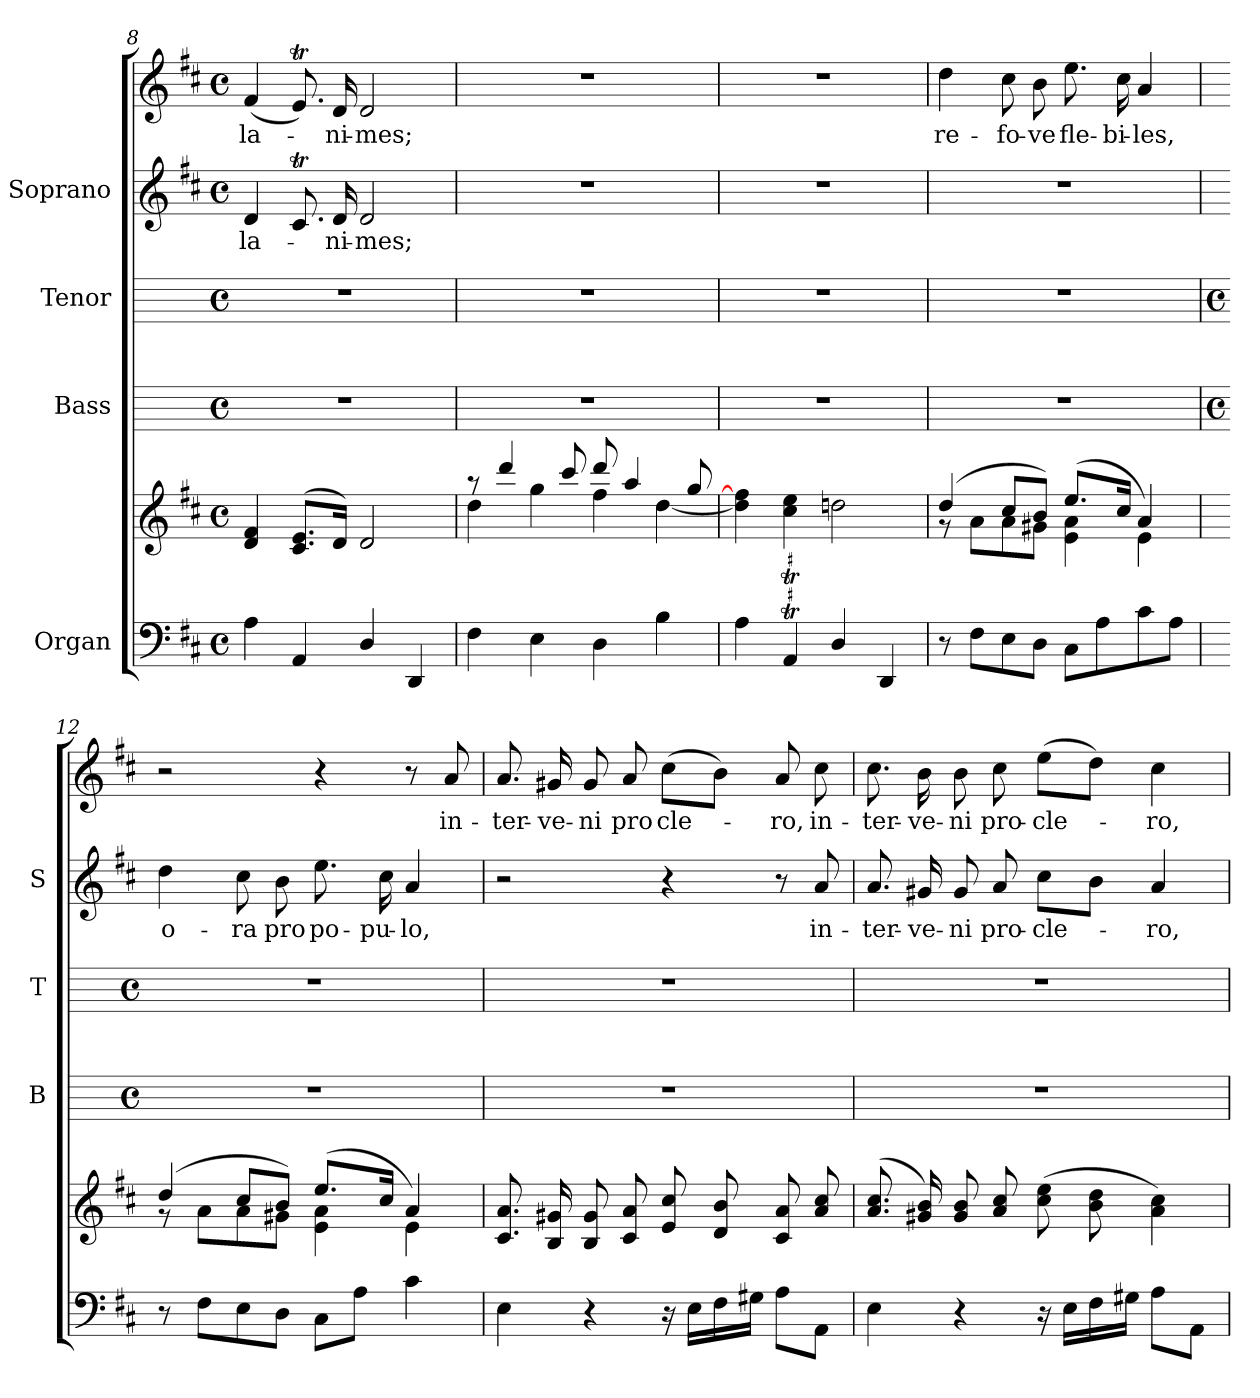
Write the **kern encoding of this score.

**kern	**kern	**kern	**kern	**kern	**text	**kern	**text
*part4	*part4	*part3	*part2	*part1	*part1	*part1	*part1
*staff6	*staff5	*staff4	*staff3	*staff2	*staff2	*staff1	*staff1
*I"Organ	*	*I"Bass	*I"Tenor	*I"Soprano	*	*	*
*	*	*I'B	*I'T	*I'S	*	*	*
*clefF4	*clefG2	*	*	*clefG2	*	*clefG2	*
*k[f#c#]	*k[f#c#]	*	*	*k[f#c#]	*	*k[f#c#]	*
*D:	*D:	*	*	*D:	*	*D:	*
*M4/4	*M4/4	*M4/4	*M4/4	*M4/4	*	*M4/4	*
*met(c)	*met(c)	*met(c)	*met(c)	*met(c)	*	*met(c)	*
=8	=8	=8	=8	=8	=8	=8	=8
*	*^	*	*	*	*	*	*
!	!	!	!	!	!	!LO:LY:b	!	!LO:LY:b
4A	4d/ 4f#/	1ryy	1r	1r	4d	la-	(<4f#	-la-
4AA	(>8.c#/ 8.e/L	.	.	.	8.c#t	.	8.eT)	.
!	!	!	!	!	!	!LO:LY:b	!	!LO:LY:b
.	16d/J)	.	.	.	16d	ni-	16d	ni-
!	!	!	!	!	!	!LO:LY:b	!	!LO:LY:b
4D/	2d/	.	.	.	2d	-mes;	2d	-mes;
4DD	.	.	.	.	.	.	.	.
=9	=9	=9	=9	=9	=9	=9	=9	=9
4F#	8r	4dd\	1r	1r	1r	.	1r	.
.	4ddd/	.	.	.	.	.	.	.
4E	.	4gg\	.	.	.	.	.	.
.	8ccc#/	.	.	.	.	.	.	.
4D	8ddd/	4ff#\	.	.	.	.	.	.
.	4aa/	.	.	.	.	.	.	.
4B	.	[4dd\	.	.	.	.	.	.
.	8gg/	.	.	.	.	.	.	.
=10	=10	=10	=10	=10	=10	=10	=10	=10
4A	1ryy	4dd\] 4ff#\]	1r	1r	1r	.	1r	.
4AA	.	4cc#\T 4ee\T	.	.	.	.	.	.
4D/	.	2dd\	.	.	.	.	.	.
4DD	.	.	.	.	.	.	.	.
=11	=11	=11	=11	=11	=11	=11	=11	=11
!	!	!	!	!	!	!	!	!LO:LY:b
8r	(>4dd/	8r	1r	1r	1r	.	4dd	re-
8F#L	.	8a\L	.	.	.	.	.	.
!	!	!	!	!	!	!	!	!LO:LY:b
8E	8cc#/L	8a\	.	.	.	.	8cc#	-fo-
!	!	!	!	!	!	!	!	!LO:LY:b
8DJ	8b/J)	8g#X\J	.	.	.	.	8b	-ve
!	!	!	!	!	!	!	!	!LO:LY:b
8C#L	(>8.ee/L	4e\ 4a\	.	.	.	.	8.ee	fle-
8A	.	.	.	.	.	.	.	.
!	!	!	!	!	!	!	!	!LO:LY:b
.	16cc#/J	.	.	.	.	.	16cc#	-bi-
!	!	!	!	!	!	!	!	!LO:LY:b
8c#	4a/)	4e\	.	.	.	.	4a	-les,
8AJ	.	.	.	.	.	.	.	.
!!LO:LB:g=z
=12	=12	=12	=12	=12	=12	=12	=12	=12
*	*	*	*M4/4	*M4/4	*	*	*	*
*	*	*	*met(c)	*met(c)	*	*	*	*
!	!	!	!	!	!	!LO:LY:b	!	!
8r	(>4dd/	8r	1r	1r	4dd	-o-	2r	.
8F#L	.	8a\L	.	.	.	.	.	.
!	!	!	!	!	!	!LO:LY:b	!	!
8E	8cc#/L	8a\	.	.	8cc#	-ra	.	.
!	!	!	!	!	!	!LO:LY:b	!	!
8DJ	8b/J)	8g#X\J	.	.	8b	pro	.	.
!	!	!	!	!	!	!LO:LY:b	!	!
8C#L	(>8.ee/L	4e\ 4a\	.	.	8.ee	po-	4r	.
8AJ	.	.	.	.	.	.	.	.
!	!	!	!	!	!	!LO:LY:b	!	!
.	16cc#/J	.	.	.	16cc#	-pu-	.	.
!	!	!	!	!	!	!LO:LY:b	!	!
4c#	4a/)	4e\	.	.	4a	-lo,	8r	.
!	!	!	!	!	!	!	!	!LO:LY:b
.	.	.	.	.	.	.	8a	in-
=13	=13	=13	=13	=13	=13	=13	=13	=13
!	!	!	!	!	!	!	!	!LO:LY:b
4E	8.c#/ 8.a/L	1ryy	1r	1r	2r	.	8.a	ter-
!	!	!	!	!	!	!	!	!LO:LY:b
.	16B/ 16g#X/L	.	.	.	.	.	16g#X	-ve-
!	!	!	!	!	!	!	!	!LO:LY:b
4r	8B/ 8g#/	.	.	.	.	.	8g#	-ni
!	!	!	!	!	!	!	!	!LO:LY:b
.	8c#/ 8a/J	.	.	.	.	.	8a	pro
!	!	!	!	!	!	!	!	!LO:LY:b
16r	8e/ 8cc#/L	.	.	.	4r	.	(>8cc#L	cle-
16ELL	.	.	.	.	.	.	.	.
16F#	8d/ 8b/	.	.	.	.	.	8bJ)	.
16G#XJJ	.	.	.	.	.	.	.	.
!	!	!	!	!	!	!	!	!LO:LY:b
8AL	8c#/ 8a/	.	.	.	8r	.	8a	ro,
!	!	!	!	!	!	!LO:LY:b	!	!LO:LY:b
8AAJ	8a/ 8cc#/J	.	.	.	8a	-in-	8cc#	in-
=14	=14	=14	=14	=14	=14	=14	=14	=14
!	!	!	!	!	!	!LO:LY:b	!	!LO:LY:b
4E	(>8.a/ 8.cc#/L	1ryy	1r	1r	8.a	ter-	8.cc#	-ter-
!	!	!	!	!	!	!LO:LY:b	!	!LO:LY:b
.	16g#X/ 16b/L)	.	.	.	16g#X	-ve-	16b	-ve-
!	!	!	!	!	!	!LO:LY:b	!	!LO:LY:b
4r	8g#/ 8b/	.	.	.	8g#	-ni	8b	-ni
!	!	!	!	!	!	!LO:LY:b	!	!LO:LY:b
.	8a/ 8cc#/J	.	.	.	8a	pro-	8cc#	pro-
!	!	!	!	!	!	!LO:LY:b	!	!LO:LY:b
16r	(>8cc#\ 8ee\L	.	.	.	8cc#L	-cle-	(>8eeL	-cle-
16ELL	.	.	.	.	.	.	.	.
16F#	8b\ 8dd\J	.	.	.	8bJ	.	8ddJ)	.
16G#XJJ	.	.	.	.	.	.	.	.
!	!	!	!	!	!	!LO:LY:b	!	!LO:LY:b
8AL	4a\ 4cc#\)	.	.	.	4a	ro,	4cc#	ro,
8AAJ	.	.	.	.	.	.	.	.
*	*v	*v	*	*	*	*	*	*
=	=	=	=	=	=	=	=
*-	*-	*-	*-	*-	*-	*-	*-
